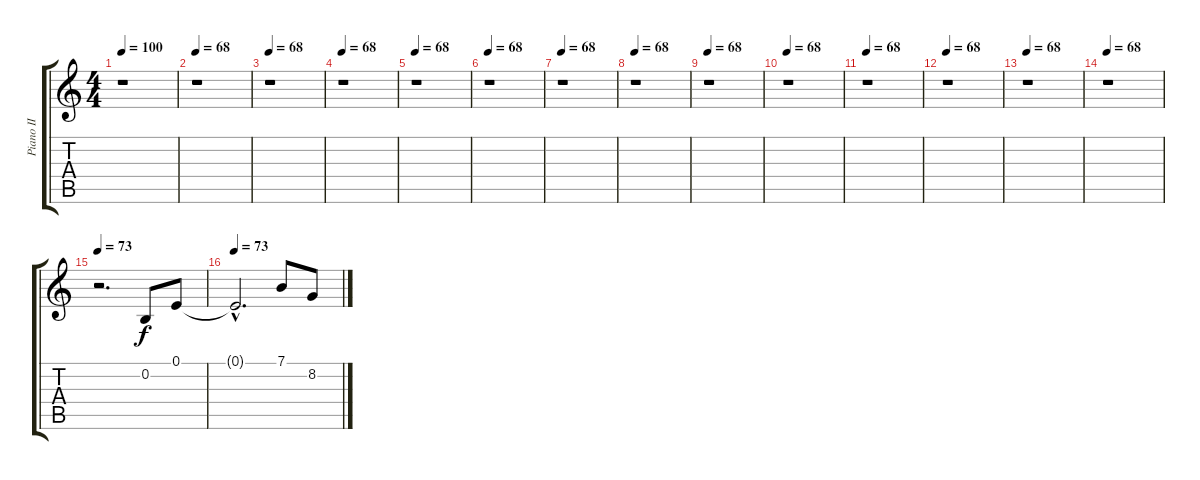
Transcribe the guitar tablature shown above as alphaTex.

\track ("Piano II" "Piano II") {instrument acousticgrandpiano}
\staff {score tabs}
\tuning (E4 B3 G3 D3 A2 E2) {hide}
\ts (4 4)
\tempo 100
\clef g2
\ks c
r.1{dy f} |
\tempo 68
r.1 |
\tempo 68
r.1 |
\tempo 68
r.1 |
\tempo 68
r.1 |
\tempo 68
r.1 |
\tempo 68
r.1 |
\tempo 68
r.1 |
\tempo 68
r.1 |
\tempo 68
r.1 |
\tempo 68
r.1 |
\tempo 68
r.1 |
\tempo 68
r.1 |
\tempo 68
r.1 |
\tempo 73
r.2{d} 0.2.8 0.1.8 |
\tempo 73
0.1{hac t}.2{d} 7.1.8 8.2.8
